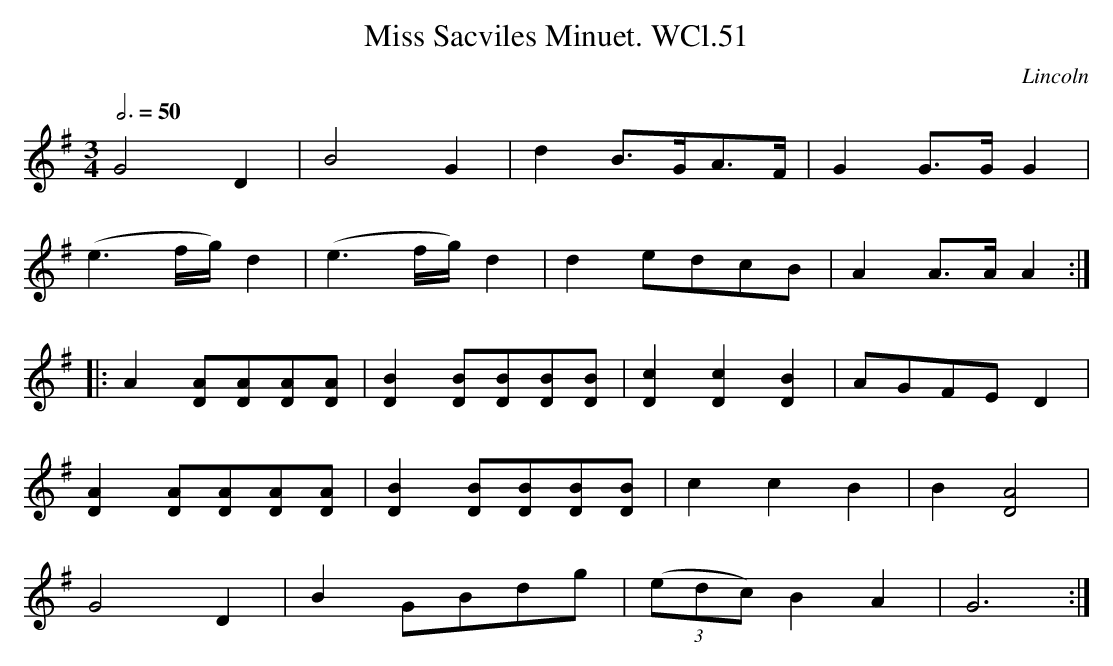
X:1
T:Miss Sacviles Minuet. WCl.51
L:1/8
M:3/4
O:Lincoln
Q:3/4=50
K:G
G4D2|B4G2|d2B>GA>F|G2 G>G G2|!
(e3 f/2g/2)d2|(e3 f/2g/2) d2|d2 edcB|A2 A>A A2:|!
|:A2 [DA][DA][DA][DA]|[D2B2] [DB][DB][DB][DB]|\
[D2c2][D2c2][D2B2]|AGFE D2|!
[D2A2][DA][DA][DA][DA]|[D2B2][DB][DB][DB][DB]|\
c2 c2 B2|B2 [D4A4]|!
G4 D2|B2 GBdg|((3edc) B2A2|G6:|
